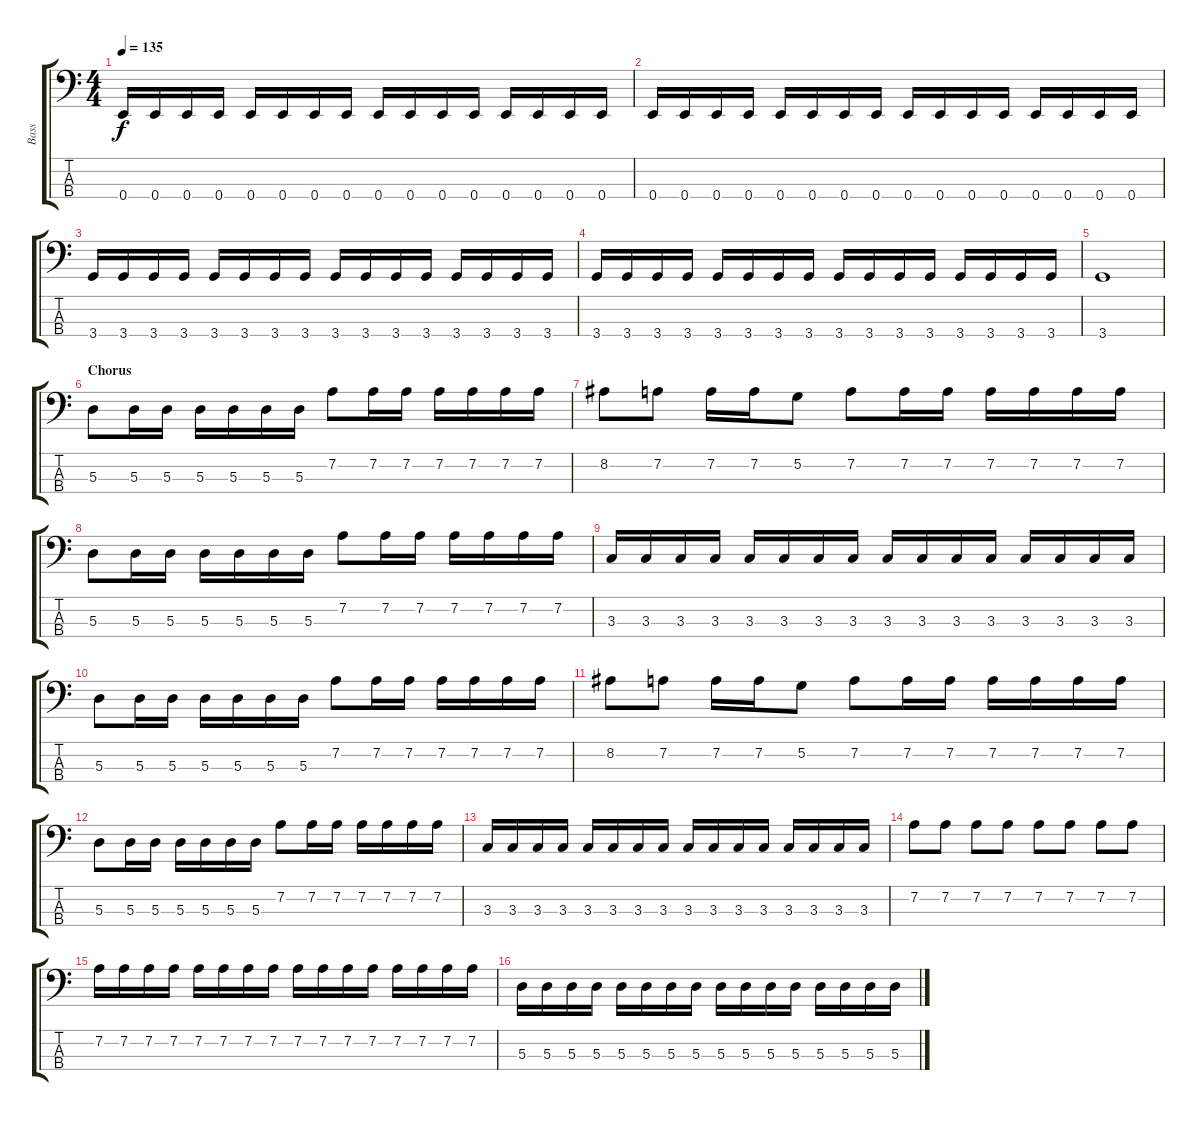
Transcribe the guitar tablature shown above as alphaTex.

\track ("Bass" "Bass") {instrument electricbasspick}
\staff {score tabs}
\tuning (G2 D2 A1 E1) {hide}
\ts (4 4)
\tempo 135
\clef f4
\ks c
0.4.16{dy f} 0.4.16 0.4.16 0.4.16 0.4.16 0.4.16 0.4.16 0.4.16 0.4.16 0.4.16 0.4.16 0.4.16 0.4.16 0.4.16 0.4.16 0.4.16 |
0.4.16 0.4.16 0.4.16 0.4.16 0.4.16 0.4.16 0.4.16 0.4.16 0.4.16 0.4.16 0.4.16 0.4.16 0.4.16 0.4.16 0.4.16 0.4.16 |
3.4.16 3.4.16 3.4.16 3.4.16 3.4.16 3.4.16 3.4.16 3.4.16 3.4.16 3.4.16 3.4.16 3.4.16 3.4.16 3.4.16 3.4.16 3.4.16 |
3.4.16 3.4.16 3.4.16 3.4.16 3.4.16 3.4.16 3.4.16 3.4.16 3.4.16 3.4.16 3.4.16 3.4.16 3.4.16 3.4.16 3.4.16 3.4.16 |
3.4.1 |
\section ("" "Chorus")
5.3.8 5.3.16 5.3.16 5.3.16 5.3.16 5.3.16 5.3.16 7.2.8 7.2.16 7.2.16 7.2.16 7.2.16 7.2.16 7.2.16 |
8.2.8 7.2.8 7.2.16 7.2.16 5.2.8 7.2.8 7.2.16 7.2.16 7.2.16 7.2.16 7.2.16 7.2.16 |
5.3.8 5.3.16 5.3.16 5.3.16 5.3.16 5.3.16 5.3.16 7.2.8 7.2.16 7.2.16 7.2.16 7.2.16 7.2.16 7.2.16 |
3.3.16 3.3.16 3.3.16 3.3.16 3.3.16 3.3.16 3.3.16 3.3.16 3.3.16 3.3.16 3.3.16 3.3.16 3.3.16 3.3.16 3.3.16 3.3.16 |
5.3.8 5.3.16 5.3.16 5.3.16 5.3.16 5.3.16 5.3.16 7.2.8 7.2.16 7.2.16 7.2.16 7.2.16 7.2.16 7.2.16 |
8.2.8 7.2.8 7.2.16 7.2.16 5.2.8 7.2.8 7.2.16 7.2.16 7.2.16 7.2.16 7.2.16 7.2.16 |
5.3.8 5.3.16 5.3.16 5.3.16 5.3.16 5.3.16 5.3.16 7.2.8 7.2.16 7.2.16 7.2.16 7.2.16 7.2.16 7.2.16 |
3.3.16 3.3.16 3.3.16 3.3.16 3.3.16 3.3.16 3.3.16 3.3.16 3.3.16 3.3.16 3.3.16 3.3.16 3.3.16 3.3.16 3.3.16 3.3.16 |
7.2.8 7.2.8 7.2.8 7.2.8 7.2.8 7.2.8 7.2.8 7.2.8 |
7.2.16 7.2.16 7.2.16 7.2.16 7.2.16 7.2.16 7.2.16 7.2.16 7.2.16 7.2.16 7.2.16 7.2.16 7.2.16 7.2.16 7.2.16 7.2.16 |
5.3.16 5.3.16 5.3.16 5.3.16 5.3.16 5.3.16 5.3.16 5.3.16 5.3.16 5.3.16 5.3.16 5.3.16 5.3.16 5.3.16 5.3.16 5.3.16
